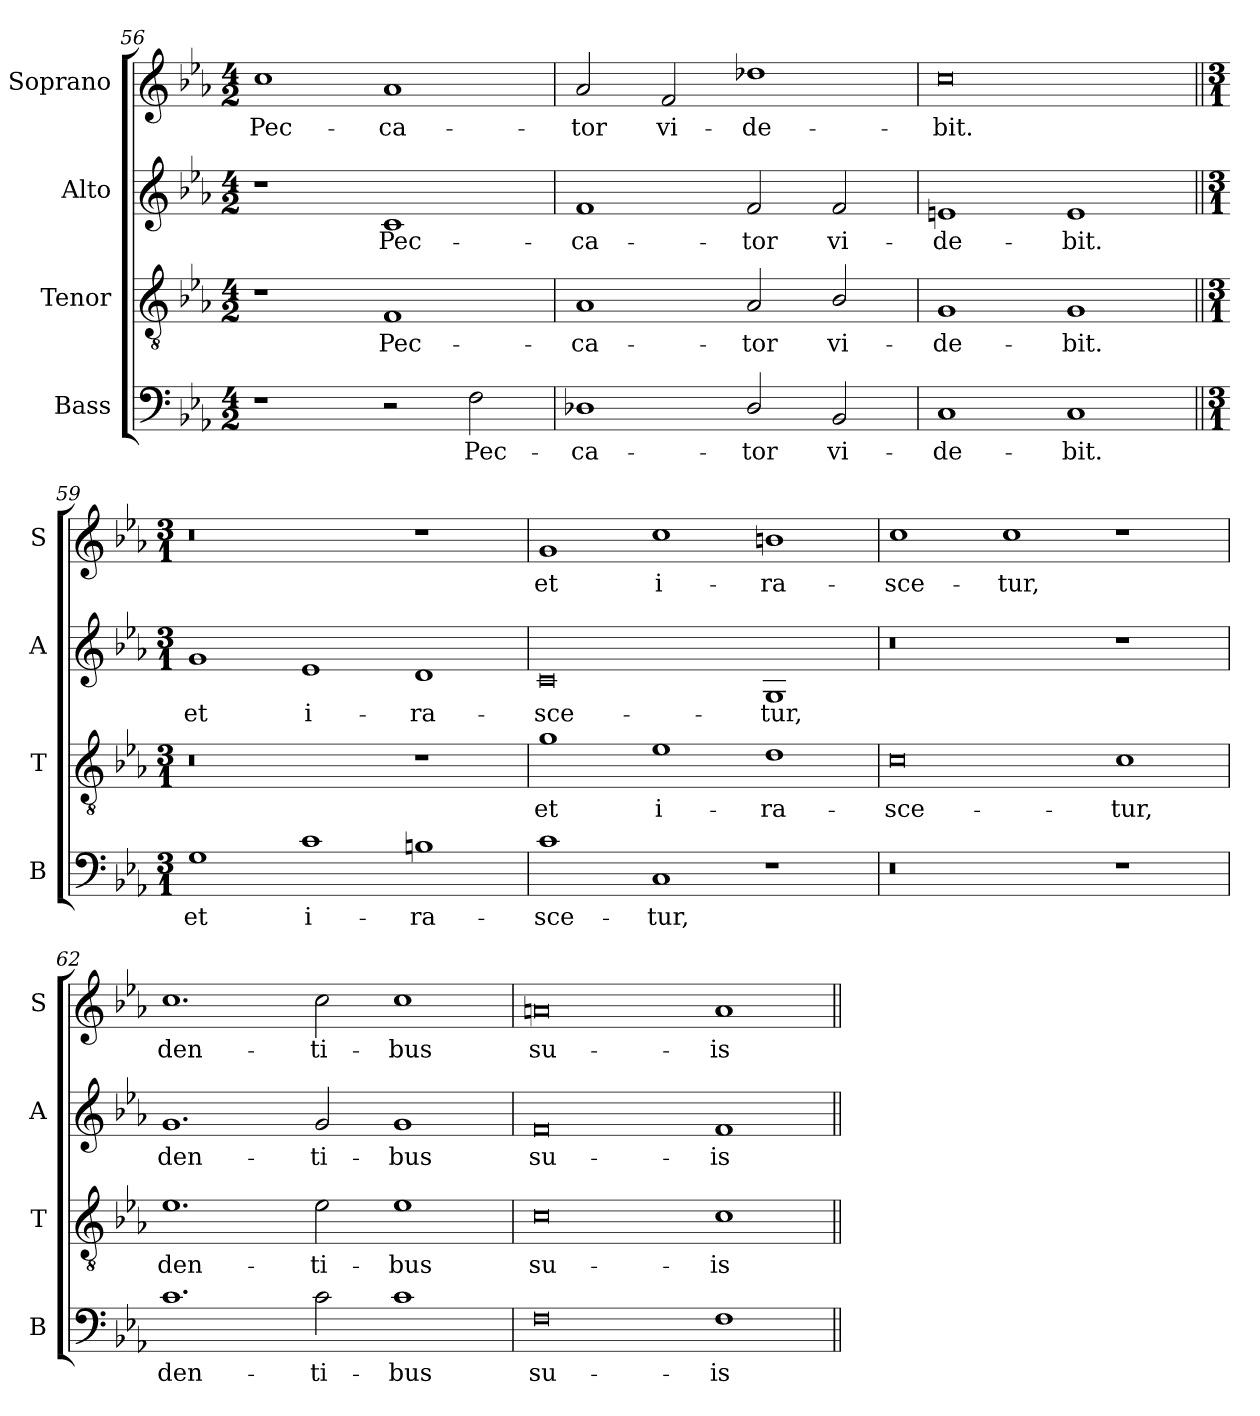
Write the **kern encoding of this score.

**kern	**text	**kern	**text	**kern	**text	**kern	**text
*part4	*part4	*part3	*part3	*part2	*part2	*part1	*part1
*staff4	*staff4	*staff3	*staff3	*staff2	*staff2	*staff1	*staff1
*I"Bass	*	*I"Tenor	*	*I"Alto	*	*I"Soprano	*
*I'B	*	*I'T	*	*I'A	*	*I'S	*
!!LO:LB:g=z
*clefF4	*	*clefGv2	*	*clefG2	*	*clefG2	*
*k[b-e-a-]	*	*k[b-e-a-]	*	*k[b-e-a-]	*	*k[b-e-a-]	*
*E-:	*	*E-:	*	*E-:	*	*E-:	*
*M4/2	*	*M4/2	*	*M4/2	*	*M4/2	*
=56	=56	=56	=56	=56	=56	=56	=56
!	!	!	!	!	!	!	!LO:LY:b
1r	.	1r	.	1r	.	1cc	Pec-
!	!	!	!LO:LY:b	!	!LO:LY:b	!	!LO:LY:b
2r	.	1F	Pec-	1c	Pec-	1a-	-ca-
!	!LO:LY:b	!	!	!	!	!	!
2F	Pec-	.	.	.	.	.	.
=57	=57	=57	=57	=57	=57	=57	=57
!	!LO:LY:b	!	!LO:LY:b	!	!LO:LY:b	!	!LO:LY:b
1D-X	-ca-	1A-	-ca-	1f	-ca-	2a-/	-tor
!	!	!	!	!	!	!	!LO:LY:b
.	.	.	.	.	.	2f	vi-
!	!LO:LY:b	!	!LO:LY:b	!	!LO:LY:b	!	!LO:LY:b
2D-/	-tor	2A-	-tor	2f	-tor	1dd-X	-de-
!	!LO:LY:b	!	!LO:LY:b	!	!LO:LY:b	!	!
2BB-	vi-	2B-/	vi-	2f	vi-	.	.
=58	=58	=58	=58	=58	=58	=58	=58
!	!LO:LY:b	!	!LO:LY:b	!	!LO:LY:b	!	!LO:LY:b
1C	-de-	1G	-de-	1en	-de-	0cc	-bit.
!	!LO:LY:b	!	!LO:LY:b	!	!LO:LY:b	!	!
1C	-bit.	1G	-bit.	1e	-bit.	.	.
=59||	=59||	=59||	=59||	=59||	=59||	=59||	=59||
*M3/1	*	*M3/1	*	*M3/1	*	*M3/1	*
!	!LO:LY:b	!	!	!	!LO:LY:b	!	!
1G	et	0r	.	1g	et	0r	.
!	!LO:LY:b	!	!	!	!LO:LY:b	!	!
1c	i-	.	.	1e-	i-	.	.
!	!LO:LY:b	!	!	!	!LO:LY:b	!	!
1Bn	-ra-	1r	.	1d	-ra-	1r	.
=60	=60	=60	=60	=60	=60	=60	=60
!	!LO:LY:b	!	!LO:LY:b	!	!LO:LY:b	!	!LO:LY:b
1c	-sce-	1g	et	0c	-sce-	1g	et
!	!LO:LY:b	!	!LO:LY:b	!	!	!	!LO:LY:b
1C	-tur,	1e-	i-	.	.	1cc	i-
!	!	!	!LO:LY:b	!	!LO:LY:b	!	!LO:LY:b
1r	.	1d	-ra-	1G	-tur,	1bn	-ra-
=61	=61	=61	=61	=61	=61	=61	=61
!	!	!	!LO:LY:b	!	!	!	!LO:LY:b
0r	.	0c	-sce-	0r	.	1cc	-sce-
!	!	!	!	!	!	!	!LO:LY:b
.	.	.	.	.	.	1cc	-tur,
!	!	!	!LO:LY:b	!	!	!	!
1r	.	1c	-tur,	1r	.	1r	.
=62	=62	=62	=62	=62	=62	=62	=62
!	!LO:LY:b	!	!LO:LY:b	!	!LO:LY:b	!	!LO:LY:b
1.c	den-	1.e-	den-	1.g	den-	1.cc	den-
!	!LO:LY:b	!	!LO:LY:b	!	!LO:LY:b	!	!LO:LY:b
2c	-ti-	2e-	-ti-	2g	-ti-	2cc	-ti-
!	!LO:LY:b	!	!LO:LY:b	!	!LO:LY:b	!	!LO:LY:b
1c	-bus	1e-	-bus	1g	-bus	1cc	-bus
=63	=63	=63	=63	=63	=63	=63	=63
!	!LO:LY:b	!	!LO:LY:b	!	!LO:LY:b	!	!LO:LY:b
0F	su-	0c	su-	0f	su-	0an	su-
!	!LO:LY:b	!	!LO:LY:b	!	!LO:LY:b	!	!LO:LY:b
1F	-is	1c	-is	1f	-is	1a	-is
=||	=||	=||	=||	=||	=||	=||	=||
*-	*-	*-	*-	*-	*-	*-	*-
